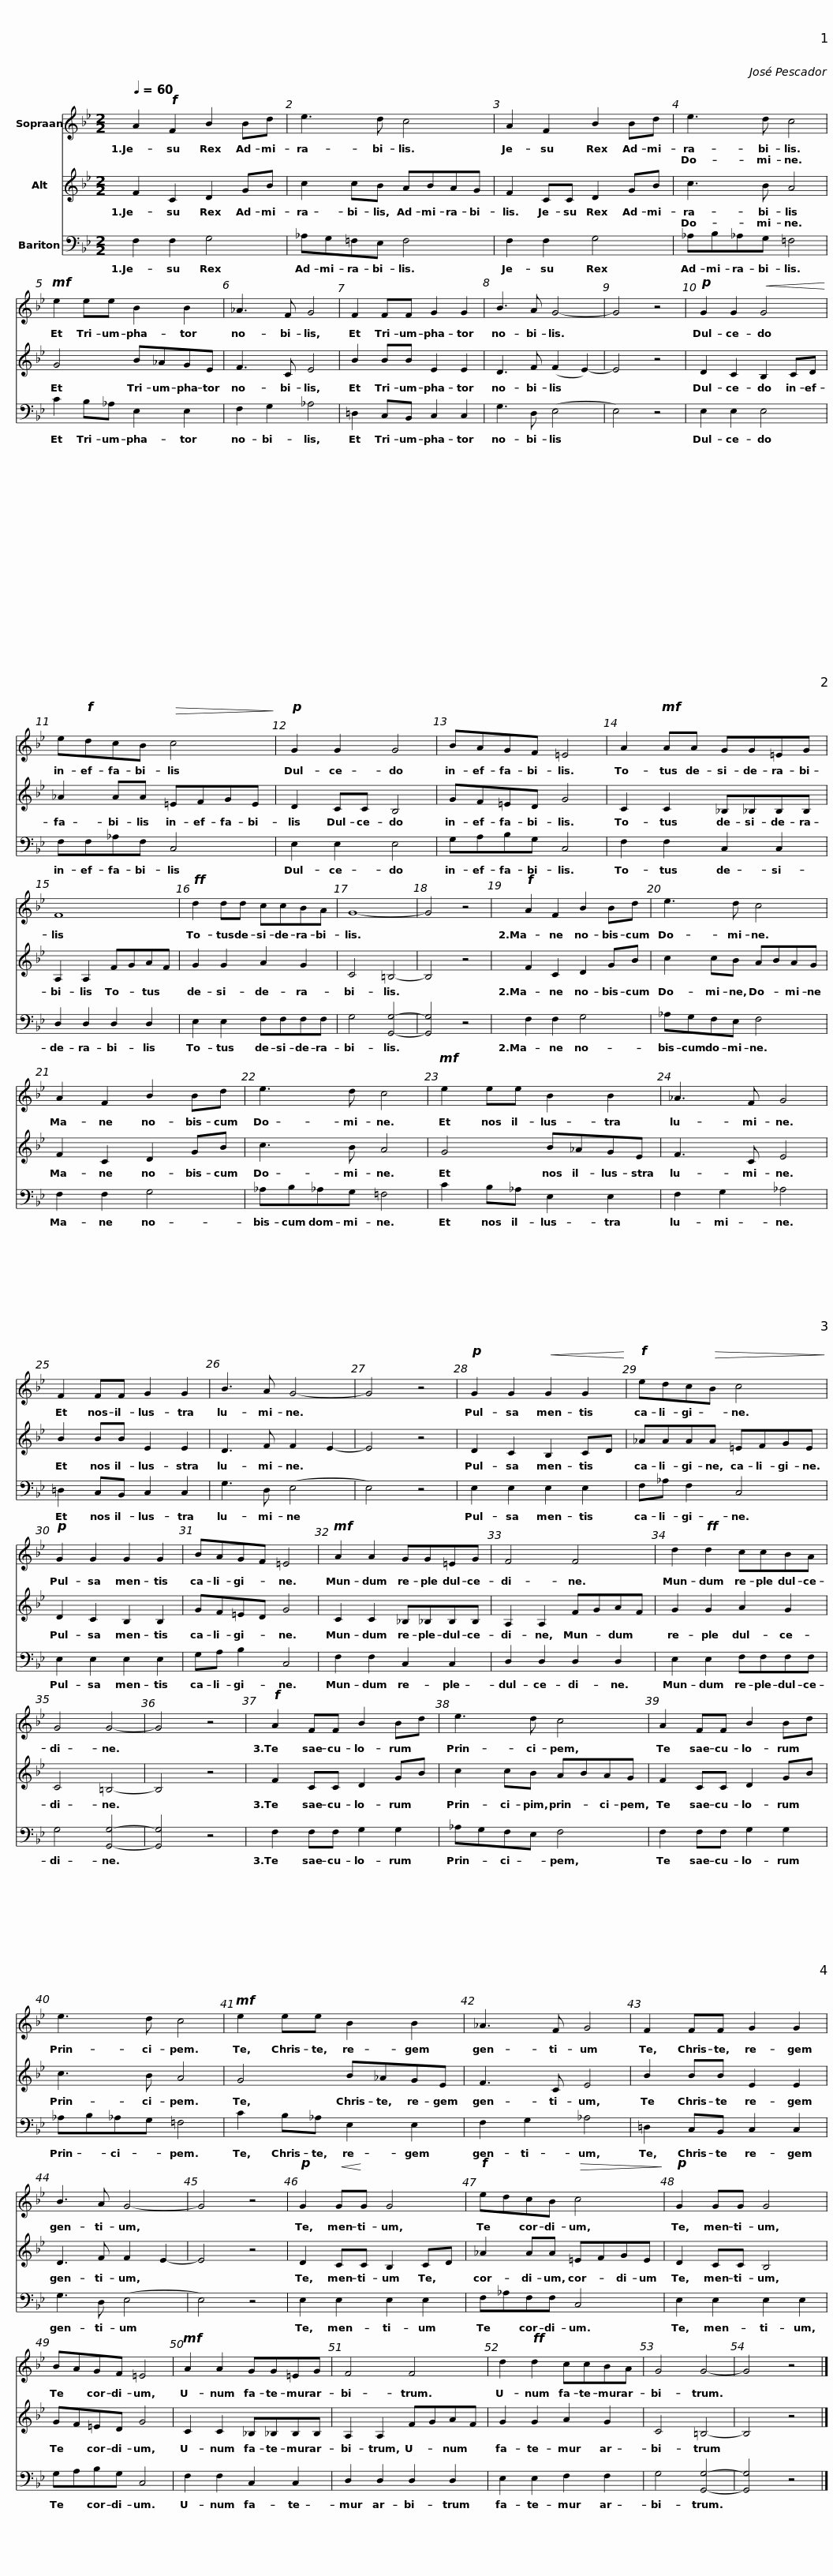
X:1
%%score 1 2 3
L:1/8
Q:1/4=60
M:2/2
I:linebreak $
K:Bb
V:1 treble
V:2 treble
V:3 bass
V:1
 A2!f! F2 B2 Bd | e3 d c4 | A2 F2 B2 Bd | e3 d c4 |$!mf! e2 ee B2 B2 | %5
 _A3 F G4 | F2 FF G2 G2 | B3 A G4- | G4 z4 |!p! G2 G2!<(! G4!<)! |$ %10
 e!f!dcB!>(! c4!>)! |!p! G2 G2 G4 | BAGF =E4 | A2!mf! AA GG=EG | F8 |$ %15
!ff! d2 dd ccBA | G8- | G4 z4 |!f! A2 F2 B2 Bd | e3 d c4 |$ %20
 A2 F2 B2 Bd | e3 d c4 |!mf! e2 ee B2 B2 | _A3 F G4 |$ F2 FF G2 G2 | %25
 B3 A G4- | G4 z4 |!p! G2 G2!<(! G2 G2!<)! |!f! edc!>(!B c4!>)! |!p! G2 G2 G2 G2 |$ %30
 BAGF =E4 |!mf! A2 A2 GG=EG | F4 F4 | d2!ff! d2 ccBA | G4 G4- |$ %35
 G4 z4 |!f! A2 FF B2 Bd | e3 d c4 | A2 FF B2 Bd | e3 d c4 |$ %40
!mf! e2 ee B2 B2 | _A3 F G4 | F2 FF G2 G2 | B3 A G4- | G4 z4 |$ %45
!p! G2!<(! G!<)!G G4 |!f! edcB!>(! c4!>)! |!p! G2 GG G4 | BAGF =E4 |$!mf! A2 A2 GG=EG | %50
 F4 F4 | d2!ff! d2 ccBA | G4 G4- | G4 z4 |] %54
V:2
 F2 C2 D2 GB | c2 cB ABAG | F2 CC D2 GB | c3 B A4 |$ G4 B_AGE | %5
 F3 C E4 | B2 BB E2 E2 | D3 F (F2 E2-) | E4 z4 | D2 C2 B,2 CD |$ %10
 _A2 AA =EFGE | D2 CC B,4 | GF=ED G4 | C2 C2 _B,_B,B,B, | A,2 A,2 FGAF |$ %15
 G2 G2 A2 G2 | C4 =B,4- | B,4 z4 | F2 C2 D2 GB | c2 cB ABAG |$ %20
 F2 C2 D2 GB | c3 B A4 | G4 B_AGE | F3 C E4 |$ B2 BB E2 E2 | %25
 D3 F F2 E2- | E4 z4 | D2 C2 B,2 CD | _AAAA =EFGE | D2 C2 B,2 B,2 |$ %30
 GF=ED G4 | C2 C2 _B,_B,B,B, | A,2 A,2 FGAF | G2 G2 A2 G2 | C4 =B,4- |$ %35
 B,4 z4 | F2 CC D2 GB | c2 cB ABAG | F2 CC D2 GB | c3 B A4 |$ %40
 G4 B_AGE | F3 C E4 | B2 BB E2 E2 | D3 F F2 E2- | E4 z4 |$ %45
 D2 CC B,2 CD | _A2 AA =EFGE | D2 CC B,4 | GF=ED G4 |$ C2 C2 _B,_B,B,B, | %50
 A,2 A,2 FGAF | G2 G2 A2 G2 | C4 =B,4- | B,4 z4 |] %54
V:3
 F,2 F,2 G,4 | _A,G,=F,E, F,4 | F,2 F,2 G,4 | _A,B,_A,G, =F,4 |$ C2 B,_A, E,2 E,2 | %5
 F,2 G,2 _A,4 | =D,2 C,B,, C,2 C,2 | G,3 D, (E,4 | E,4) z4 | E,2 E,2 E,4 |$ %10
 F,F,_A,F, C,4 | E,2 E,2 E,4 | G,A,B,G, C,4 | F,2 F,2 C,2 C,2 | D,2 D,2 D,2 D,2 |$ %15
 E,2 E,2 F,F,F,F, | G,4 [G,,G,]4- | [G,,G,]4 z4 | F,2 F,2 G,4 | _A,G,F,E, F,4 |$ %20
 F,2 F,2 G,4 | _A,B,_A,G, =F,4 | C2 B,_A, E,2 E,2 | F,2 G,2 _A,4 |$ =D,2 C,B,, C,2 C,2 | %25
 G,3 D, (E,4 | E,4) z4 | E,2 E,2 E,2 E,2 | F,_A, F,2 C,4 | E,2 E,2 E,2 E,2 |$ %30
 G,A, B,2 C,4 | F,2 F,2 C,2 C,2 | D,2 D,2 D,2 D,2 | E,2 E,2 F,F,F,F, | G,4 [G,,G,]4- |$ %35
 [G,,G,]4 z4 | F,2 F,F, G,2 G,2 | _A,G,F,E, F,4 | F,2 F,F, G,2 G,2 | _A,B,_A,G, =F,4 |$ %40
 C2 B,_A, E,2 E,2 | F,2 G,2 _A,4 | =D,2 C,B,, C,2 C,2 | G,3 D, (E,4 | E,4) z4 |$ %45
 E,2 E,2 E,2 E,2 | F,_A,F,F, C,4 | E,2 E,2 E,2 E,2 | G,A,B,G, C,4 |$ F,2 F,2 C,2 C,2 | %50
 D,2 D,2 D,2 D,2 | E,2 E,2 F,2 F,2 | G,4 [G,,G,]4- | [G,,G,]4 z4 |] %54
